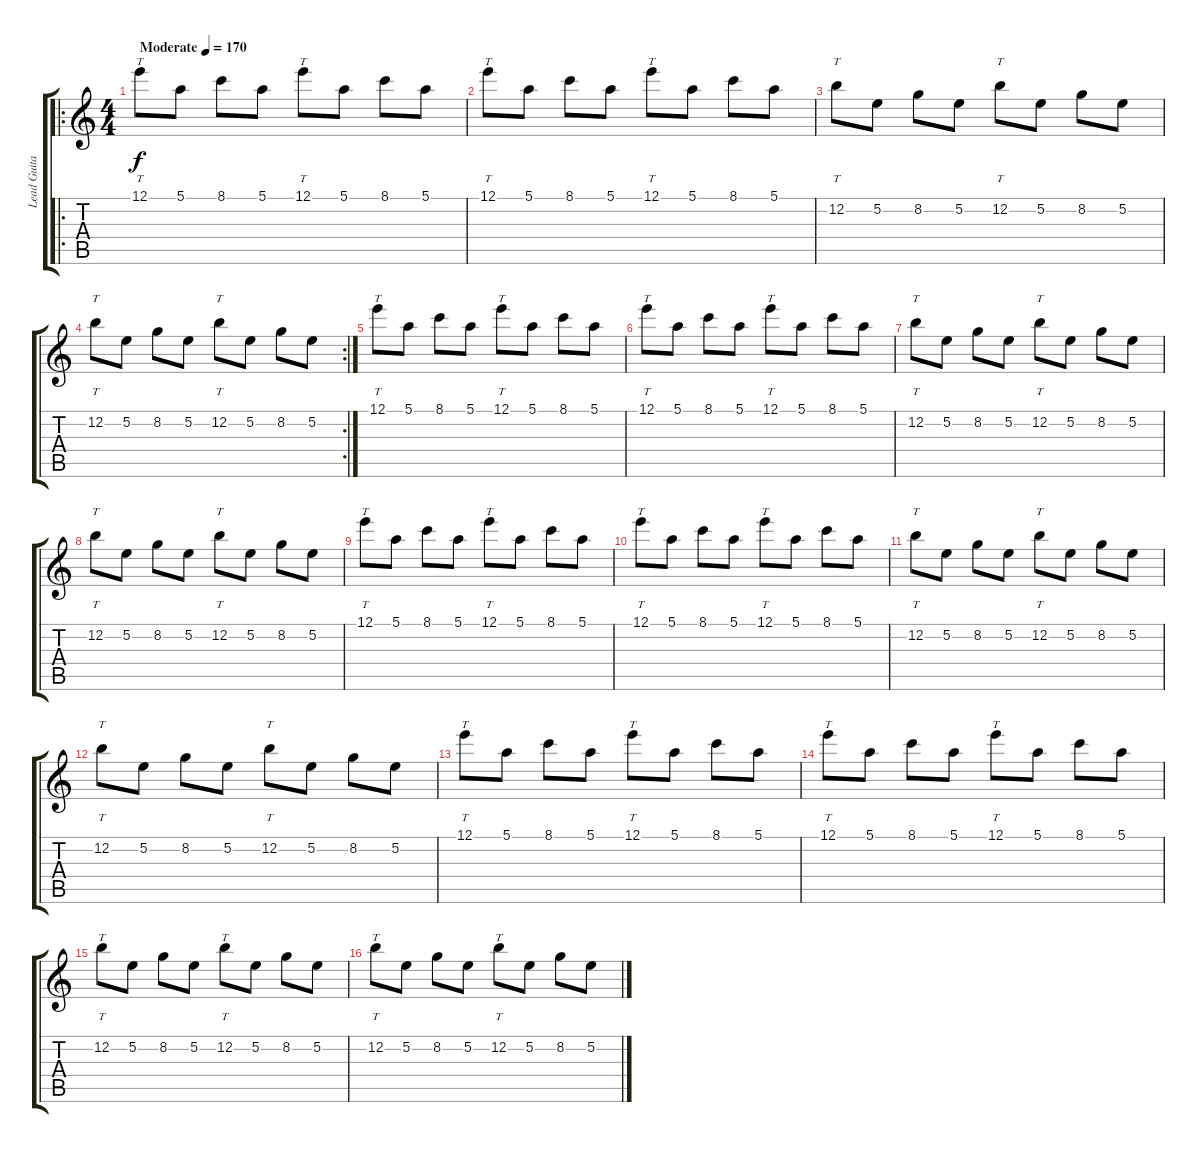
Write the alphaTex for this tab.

\track ("Lead Guitar" "Lead Guita") {instrument distortionguitar}
\staff {score tabs}
\tuning (E4 B3 G3 D3 A2 E2) {hide}
\ro
\ts (4 4)
\tempo (170 "Moderate")
\clef g2
\ks c
12.1.8{tt dy f instrument distortionguitar} 5.1.8 8.1.8 5.1.8 12.1.8{tt} 5.1.8 8.1.8 5.1.8 |
12.1.8{tt} 5.1.8 8.1.8 5.1.8 12.1.8{tt} 5.1.8 8.1.8 5.1.8 |
12.2.8{tt} 5.2.8 8.2.8 5.2.8 12.2.8{tt} 5.2.8 8.2.8 5.2.8 |
\rc 2
12.2.8{tt} 5.2.8 8.2.8 5.2.8 12.2.8{tt} 5.2.8 8.2.8 5.2.8 |
12.1.8{tt} 5.1.8 8.1.8 5.1.8 12.1.8{tt} 5.1.8 8.1.8 5.1.8 |
12.1.8{tt} 5.1.8 8.1.8 5.1.8 12.1.8{tt} 5.1.8 8.1.8 5.1.8 |
12.2.8{tt} 5.2.8 8.2.8 5.2.8 12.2.8{tt} 5.2.8 8.2.8 5.2.8 |
12.2.8{tt} 5.2.8 8.2.8 5.2.8 12.2.8{tt} 5.2.8 8.2.8 5.2.8 |
12.1.8{tt} 5.1.8 8.1.8 5.1.8 12.1.8{tt} 5.1.8 8.1.8 5.1.8 |
12.1.8{tt} 5.1.8 8.1.8 5.1.8 12.1.8{tt} 5.1.8 8.1.8 5.1.8 |
12.2.8{tt} 5.2.8 8.2.8 5.2.8 12.2.8{tt} 5.2.8 8.2.8 5.2.8 |
12.2.8{tt} 5.2.8 8.2.8 5.2.8 12.2.8{tt} 5.2.8 8.2.8 5.2.8 |
12.1.8{tt} 5.1.8 8.1.8 5.1.8 12.1.8{tt} 5.1.8 8.1.8 5.1.8 |
12.1.8{tt} 5.1.8 8.1.8 5.1.8 12.1.8{tt} 5.1.8 8.1.8 5.1.8 |
12.2.8{tt} 5.2.8 8.2.8 5.2.8 12.2.8{tt} 5.2.8 8.2.8 5.2.8 |
12.2.8{tt} 5.2.8 8.2.8 5.2.8 12.2.8{tt} 5.2.8 8.2.8 5.2.8
